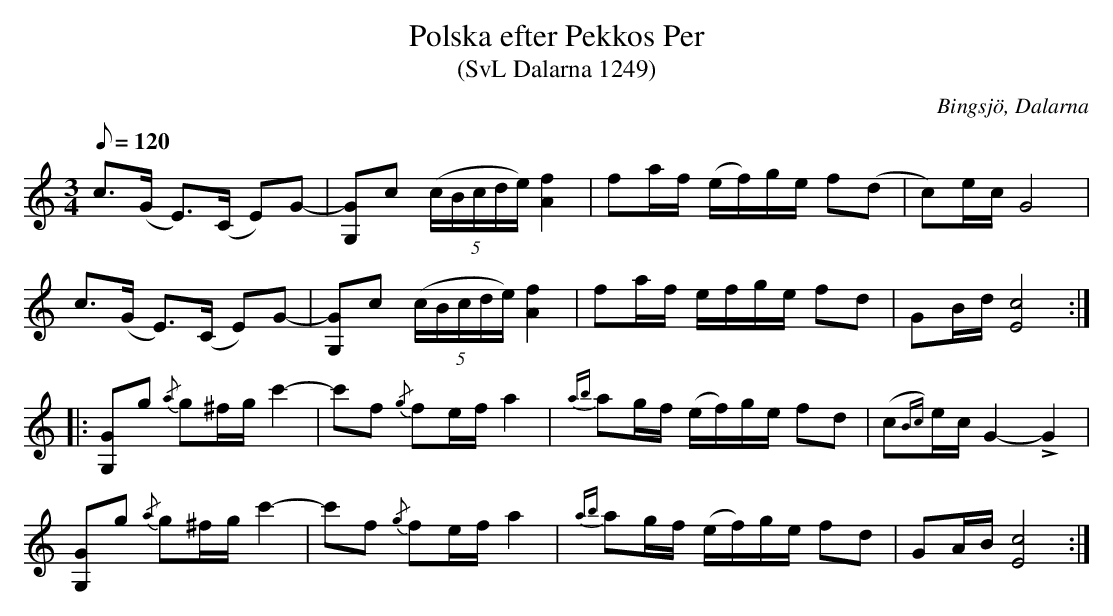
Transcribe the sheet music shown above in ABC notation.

X:1
T:Polska efter Pekkos Per
T:(SvL Dalarna 1249)
O:Bingsjö, Dalarna
M:3/4
L:1/8
Q:120
K:C
c>(G E)>(C E)G-|[GG,]c (5(c/B/c/d/e/) [fA]2|fa/f/ (e/f/)g/e/ f(d|c)e/c/ G4|
c>(G E)>(C E)G-|[GG,]c (5(c/B/c/d/e/) [fA]2|fa/f/ e/f/g/e/ fd|GB/d/ [cE]4:|
|:[G,G]g {/a}g^f/g/ c'2-|c'f {/g}fe/f/ a2|{ab}ag/f/ (e/f/)g/e/ fd|(c{Bc})e/c/ G2-LG2|
[G,G]g {/a}g^f/g/ c'2-|c'f {/g}fe/f/ a2|{ab}ag/f/ (e/f/)g/e/ fd|GA/B/ [cE]4:|
